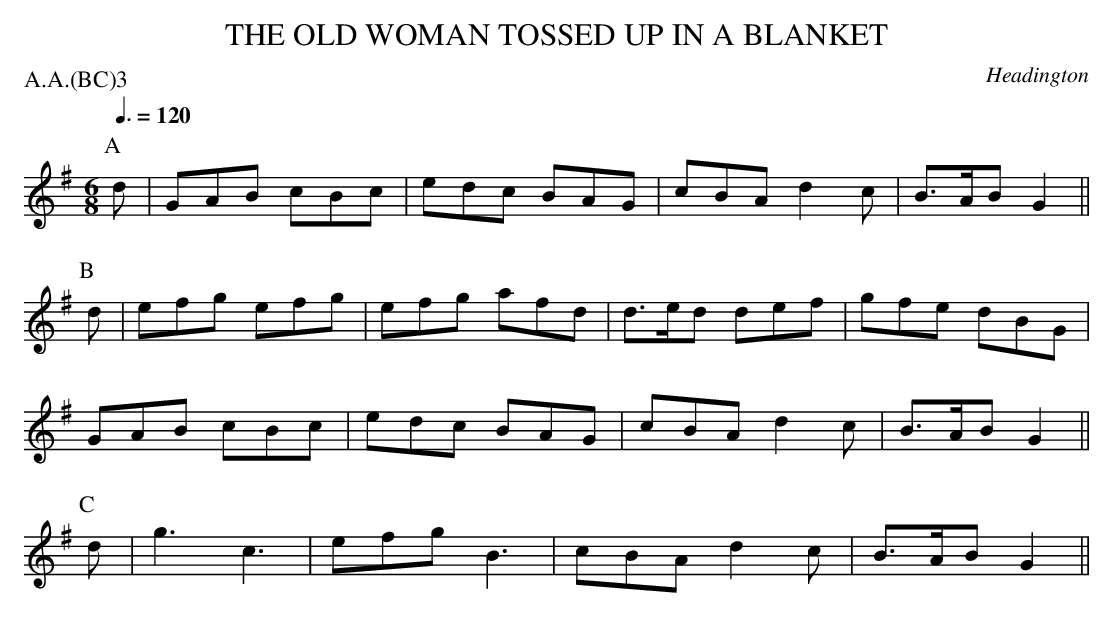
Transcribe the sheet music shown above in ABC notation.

X:1
T: THE OLD WOMAN TOSSED UP IN A BLANKET
O: Headington
P: A.A.(BC)3
Q: 3/8=120
M: 6/8
L: 1/8
K: G
P: A
d | GAB cBc | edc BAG | cBA  d2c | B>AB G2 ||
P: B
d | efg efg | efg afd | d>ed def | gfe  dBG |
    GAB cBc | edc BAG | cBA  d2c | B>AB G2 ||
P: C
d | g3  c3  | efg B3  | cBA  d2c | B>AB G2 ||
